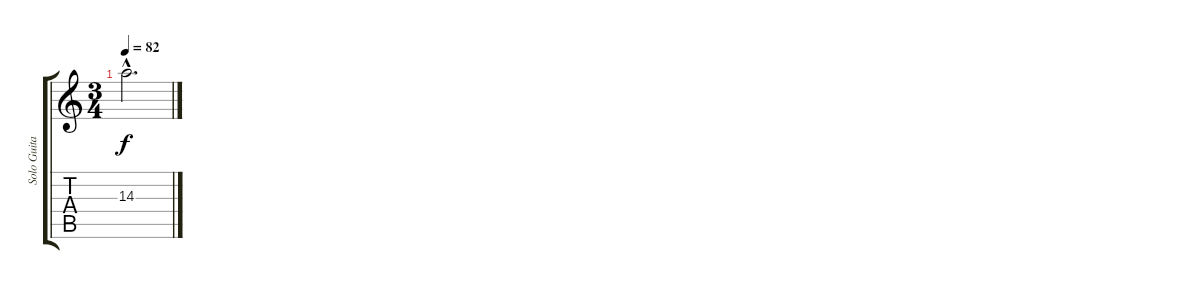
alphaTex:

\track ("Solo Guitar" "Solo Guita") {instrument distortionguitar}
\staff {score tabs}
\tuning (E4 B3 G3 D3 A2 E2) {hide}
\ts (3 4)
\tempo 82
\clef g2
\ks c
14.3{hac}.2{d dy f}
